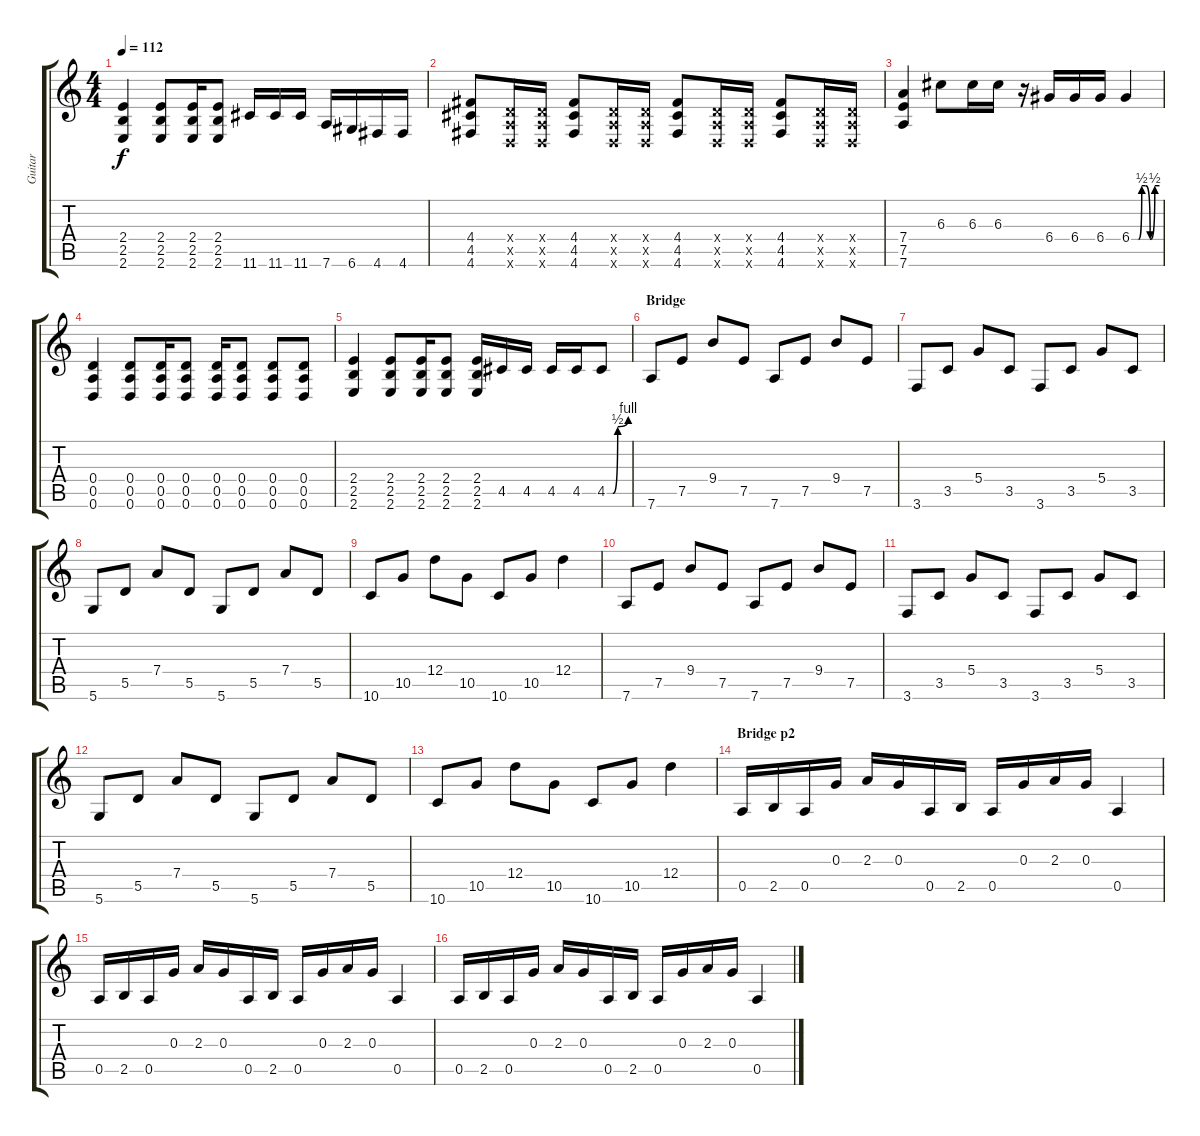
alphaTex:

\track ("Guitar" "Guitar") {instrument distortionguitar}
\staff {score tabs}
\tuning (E4 B3 G3 D3 A2 D2) {hide}
\ts (4 4)
\tempo 112
\clef g2
\ks c
(2.4 2.5 2.6).4{dy f} (2.4 2.5 2.6).8 (2.4 2.5 2.6).16 (2.4 2.5 2.6).8 11.6.16 11.6.16 11.6.16 7.6.16 6.6.16 4.6.16 4.6.16 |
(4.4 4.5 4.6).8 (0.4{x} 0.5{x} 0.6{x}).16 (0.4{x} 0.5{x} 0.6{x}).16 (4.4 4.5 4.6).8 (0.4{x} 0.5{x} 0.6{x}).16 (0.4{x} 0.5{x} 0.6{x}).16 (4.4 4.5 4.6).8 (0.4{x} 0.5{x} 0.6{x}).16 (0.4{x} 0.5{x} 0.6{x}).16 (4.4 4.5 4.6).8 (0.4{x} 0.5{x} 0.6{x}).16 (0.4{x} 0.5{x} 0.6{x}).16 |
(7.4 7.5 7.6).4 6.3.8 6.3.16 6.3.16 r.16 6.4.16 6.4.16 6.4.16 6.4{be (custom 0 0 15 0 22 2 30 2 40 0 50 2 60 2)}.4 |
(0.4 0.5 0.6).4{instrument distortionguitar} (0.4 0.5 0.6).8 (0.4 0.5 0.6).16 (0.4 0.5 0.6).8 (0.4 0.5 0.6).16 (0.4 0.5 0.6).8 (0.4 0.5 0.6).8 (0.4 0.5 0.6).8 |
(2.4 2.5 2.6).4 (2.4 2.5 2.6).8 (2.4 2.5 2.6).16 (2.4 2.5 2.6).8 (2.4 2.5 2.6).16 4.5.16 4.5.16 4.5.16 4.5.16 4.5{be (custom 0 0 16 0 30 2 60 4)}.8 |
\section ("" "Bridge")
7.6.8{instrument electricguitarclean} 7.5.8 9.4.8 7.5.8 7.6.8 7.5.8 9.4.8 7.5.8 |
3.6.8{instrument electricguitarclean} 3.5.8 5.4.8 3.5.8 3.6.8 3.5.8 5.4.8 3.5.8 |
5.6.8{instrument electricguitarclean} 5.5.8 7.4.8 5.5.8 5.6.8 5.5.8 7.4.8 5.5.8 |
10.6.8{instrument electricguitarclean} 10.5.8 12.4.8 10.5.8 10.6.8 10.5.8 12.4.4 |
7.6.8{instrument electricguitarclean} 7.5.8 9.4.8 7.5.8 7.6.8 7.5.8 9.4.8 7.5.8 |
3.6.8{instrument electricguitarclean} 3.5.8 5.4.8 3.5.8 3.6.8 3.5.8 5.4.8 3.5.8 |
5.6.8{instrument electricguitarclean} 5.5.8 7.4.8 5.5.8 5.6.8 5.5.8 7.4.8 5.5.8 |
10.6.8{instrument electricguitarclean} 10.5.8 12.4.8 10.5.8 10.6.8 10.5.8 12.4.4 |
\section ("" "Bridge p2")
0.5.16{volume 16 balance 8 instrument distortionguitar} 2.5.16 0.5.16 0.3.16 2.3.16 0.3.16 0.5.16 2.5.16 0.5.16 0.3.16 2.3.16 0.3.16 0.5.4 |
0.5.16{volume 9 balance 0 instrument distortionguitar} 2.5.16 0.5.16 0.3.16 2.3.16 0.3.16 0.5.16 2.5.16 0.5.16 0.3.16 2.3.16 0.3.16 0.5.4 |
0.5.16{volume 16 balance 8 instrument distortionguitar} 2.5.16 0.5.16 0.3.16 2.3.16 0.3.16 0.5.16 2.5.16 0.5.16 0.3.16 2.3.16 0.3.16 0.5.4
